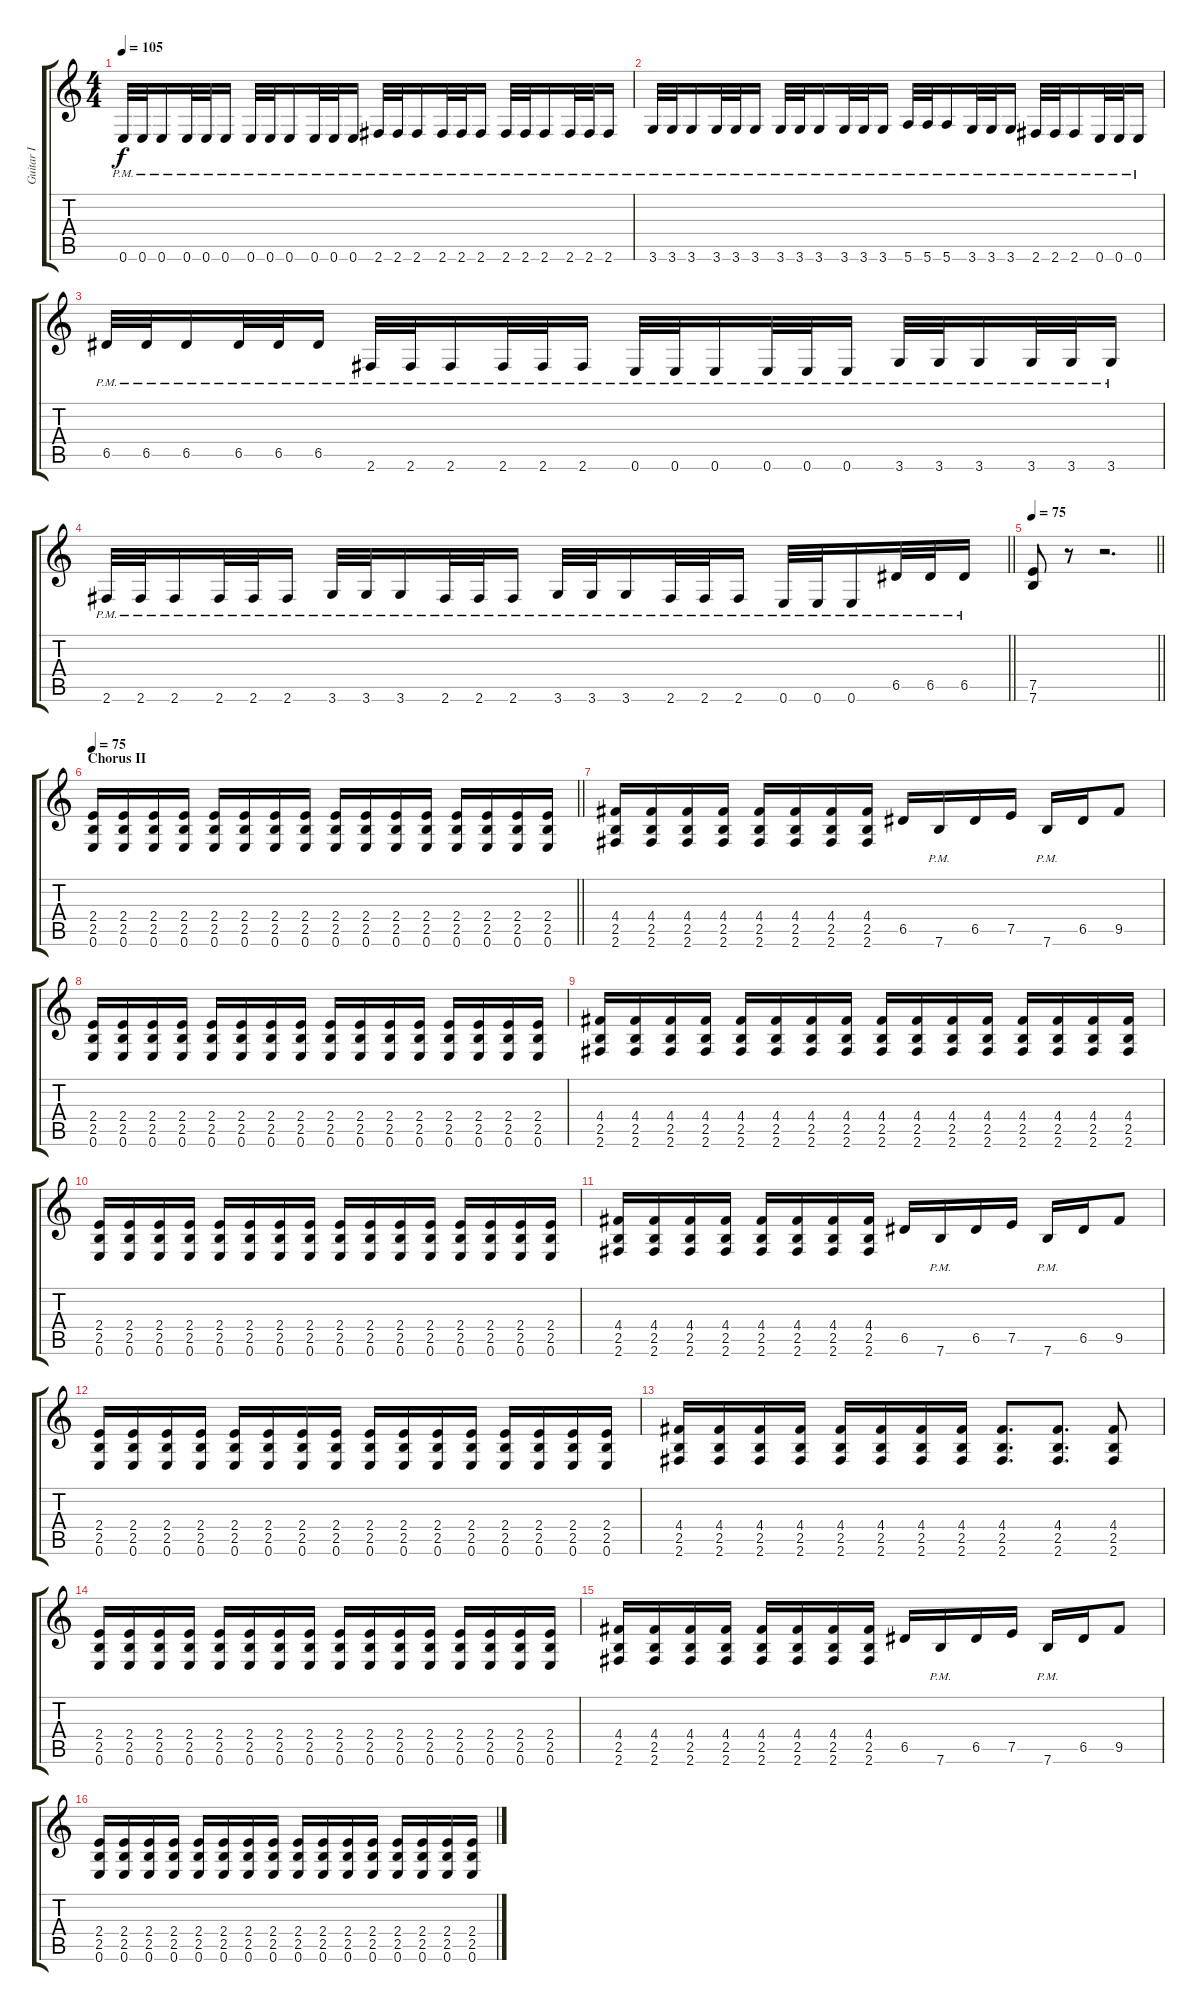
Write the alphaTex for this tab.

\track ("Guitar I" "Guitar I") {instrument distortionguitar}
\staff {score tabs}
\tuning (E4 B3 G3 D3 A2 E2) {hide}
\ts (4 4)
\tempo 105
\clef g2
\ks c
0.6{pm}.32{dy f} 0.6{pm}.32 0.6{pm}.16 0.6{pm}.32 0.6{pm}.32 0.6{pm}.16 0.6{pm}.32 0.6{pm}.32 0.6{pm}.16 0.6{pm}.32 0.6{pm}.32 0.6{pm}.16 2.6{pm}.32 2.6{pm}.32 2.6{pm}.16 2.6{pm}.32 2.6{pm}.32 2.6{pm}.16 2.6{pm}.32 2.6{pm}.32 2.6{pm}.16 2.6{pm}.32 2.6{pm}.32 2.6{pm}.16 |
3.6{pm}.32 3.6{pm}.32 3.6{pm}.16 3.6{pm}.32 3.6{pm}.32 3.6{pm}.16 3.6{pm}.32 3.6{pm}.32 3.6{pm}.16 3.6{pm}.32 3.6{pm}.32 3.6{pm}.16 5.6{pm}.32 5.6{pm}.32 5.6{pm}.16 3.6{pm}.32 3.6{pm}.32 3.6{pm}.16 2.6{pm}.32 2.6{pm}.32 2.6{pm}.16 0.6{pm}.32 0.6{pm}.32 0.6{pm}.16 |
6.5{pm}.32 6.5{pm}.32 6.5{pm}.16 6.5{pm}.32 6.5{pm}.32 6.5{pm}.16 2.6{pm}.32 2.6{pm}.32 2.6{pm}.16 2.6{pm}.32 2.6{pm}.32 2.6{pm}.16 0.6{pm}.32 0.6{pm}.32 0.6{pm}.16 0.6{pm}.32 0.6{pm}.32 0.6{pm}.16 3.6{pm}.32 3.6{pm}.32 3.6{pm}.16 3.6{pm}.32 3.6{pm}.32 3.6{pm}.16 |
\barLineRight lightlight
2.6{pm}.32 2.6{pm}.32 2.6{pm}.16 2.6{pm}.32 2.6{pm}.32 2.6{pm}.16 3.6{pm}.32 3.6{pm}.32 3.6{pm}.16 2.6{pm}.32 2.6{pm}.32 2.6{pm}.16 3.6{pm}.32 3.6{pm}.32 3.6{pm}.16 2.6{pm}.32 2.6{pm}.32 2.6{pm}.16 0.6{pm}.32 0.6{pm}.32 0.6{pm}.16 6.5{pm}.32 6.5{pm}.32 6.5{pm}.16 |
\tempo 75
\barLineRight lightlight
(7.5 7.6).8 r.8 r.2{d} |
\section ("" "Chorus II")
\tempo 75
\barLineRight lightlight
(2.4 2.5 0.6).16 (2.4 2.5 0.6).16 (2.4 2.5 0.6).16 (2.4 2.5 0.6).16 (2.4 2.5 0.6).16 (2.4 2.5 0.6).16 (2.4 2.5 0.6).16 (2.4 2.5 0.6).16 (2.4 2.5 0.6).16 (2.4 2.5 0.6).16 (2.4 2.5 0.6).16 (2.4 2.5 0.6).16 (2.4 2.5 0.6).16 (2.4 2.5 0.6).16 (2.4 2.5 0.6).16 (2.4 2.5 0.6).16 |
(4.4 2.5 2.6).16 (4.4 2.5 2.6).16 (4.4 2.5 2.6).16 (4.4 2.5 2.6).16 (4.4 2.5 2.6).16 (4.4 2.5 2.6).16 (4.4 2.5 2.6).16 (4.4 2.5 2.6).16 6.5.16 7.6{pm}.16 6.5.16 7.5.16 7.6{pm}.16 6.5.16 9.5.8 |
(2.4 2.5 0.6).16 (2.4 2.5 0.6).16 (2.4 2.5 0.6).16 (2.4 2.5 0.6).16 (2.4 2.5 0.6).16 (2.4 2.5 0.6).16 (2.4 2.5 0.6).16 (2.4 2.5 0.6).16 (2.4 2.5 0.6).16 (2.4 2.5 0.6).16 (2.4 2.5 0.6).16 (2.4 2.5 0.6).16 (2.4 2.5 0.6).16 (2.4 2.5 0.6).16 (2.4 2.5 0.6).16 (2.4 2.5 0.6).16 |
(4.4 2.5 2.6).16 (4.4 2.5 2.6).16 (4.4 2.5 2.6).16 (4.4 2.5 2.6).16 (4.4 2.5 2.6).16 (4.4 2.5 2.6).16 (4.4 2.5 2.6).16 (4.4 2.5 2.6).16 (4.4 2.5 2.6).16 (4.4 2.5 2.6).16 (4.4 2.5 2.6).16 (4.4 2.5 2.6).16 (4.4 2.5 2.6).16 (4.4 2.5 2.6).16 (4.4 2.5 2.6).16 (4.4 2.5 2.6).16 |
(2.4 2.5 0.6).16 (2.4 2.5 0.6).16 (2.4 2.5 0.6).16 (2.4 2.5 0.6).16 (2.4 2.5 0.6).16 (2.4 2.5 0.6).16 (2.4 2.5 0.6).16 (2.4 2.5 0.6).16 (2.4 2.5 0.6).16 (2.4 2.5 0.6).16 (2.4 2.5 0.6).16 (2.4 2.5 0.6).16 (2.4 2.5 0.6).16 (2.4 2.5 0.6).16 (2.4 2.5 0.6).16 (2.4 2.5 0.6).16 |
(4.4 2.5 2.6).16 (4.4 2.5 2.6).16 (4.4 2.5 2.6).16 (4.4 2.5 2.6).16 (4.4 2.5 2.6).16 (4.4 2.5 2.6).16 (4.4 2.5 2.6).16 (4.4 2.5 2.6).16 6.5.16 7.6{pm}.16 6.5.16 7.5.16 7.6{pm}.16 6.5.16 9.5.8 |
(2.4 2.5 0.6).16 (2.4 2.5 0.6).16 (2.4 2.5 0.6).16 (2.4 2.5 0.6).16 (2.4 2.5 0.6).16 (2.4 2.5 0.6).16 (2.4 2.5 0.6).16 (2.4 2.5 0.6).16 (2.4 2.5 0.6).16 (2.4 2.5 0.6).16 (2.4 2.5 0.6).16 (2.4 2.5 0.6).16 (2.4 2.5 0.6).16 (2.4 2.5 0.6).16 (2.4 2.5 0.6).16 (2.4 2.5 0.6).16 |
(4.4 2.5 2.6).16 (4.4 2.5 2.6).16 (4.4 2.5 2.6).16 (4.4 2.5 2.6).16 (4.4 2.5 2.6).16 (4.4 2.5 2.6).16 (4.4 2.5 2.6).16 (4.4 2.5 2.6).16 (4.4 2.5 2.6).8{d} (4.4 2.5 2.6).8{d} (4.4 2.5 2.6).8 |
(2.4 2.5 0.6).16 (2.4 2.5 0.6).16 (2.4 2.5 0.6).16 (2.4 2.5 0.6).16 (2.4 2.5 0.6).16 (2.4 2.5 0.6).16 (2.4 2.5 0.6).16 (2.4 2.5 0.6).16 (2.4 2.5 0.6).16 (2.4 2.5 0.6).16 (2.4 2.5 0.6).16 (2.4 2.5 0.6).16 (2.4 2.5 0.6).16 (2.4 2.5 0.6).16 (2.4 2.5 0.6).16 (2.4 2.5 0.6).16 |
(4.4 2.5 2.6).16 (4.4 2.5 2.6).16 (4.4 2.5 2.6).16 (4.4 2.5 2.6).16 (4.4 2.5 2.6).16 (4.4 2.5 2.6).16 (4.4 2.5 2.6).16 (4.4 2.5 2.6).16 6.5.16 7.6{pm}.16 6.5.16 7.5.16 7.6{pm}.16 6.5.16 9.5.8 |
(2.4 2.5 0.6).16 (2.4 2.5 0.6).16 (2.4 2.5 0.6).16 (2.4 2.5 0.6).16 (2.4 2.5 0.6).16 (2.4 2.5 0.6).16 (2.4 2.5 0.6).16 (2.4 2.5 0.6).16 (2.4 2.5 0.6).16 (2.4 2.5 0.6).16 (2.4 2.5 0.6).16 (2.4 2.5 0.6).16 (2.4 2.5 0.6).16 (2.4 2.5 0.6).16 (2.4 2.5 0.6).16 (2.4 2.5 0.6).16
